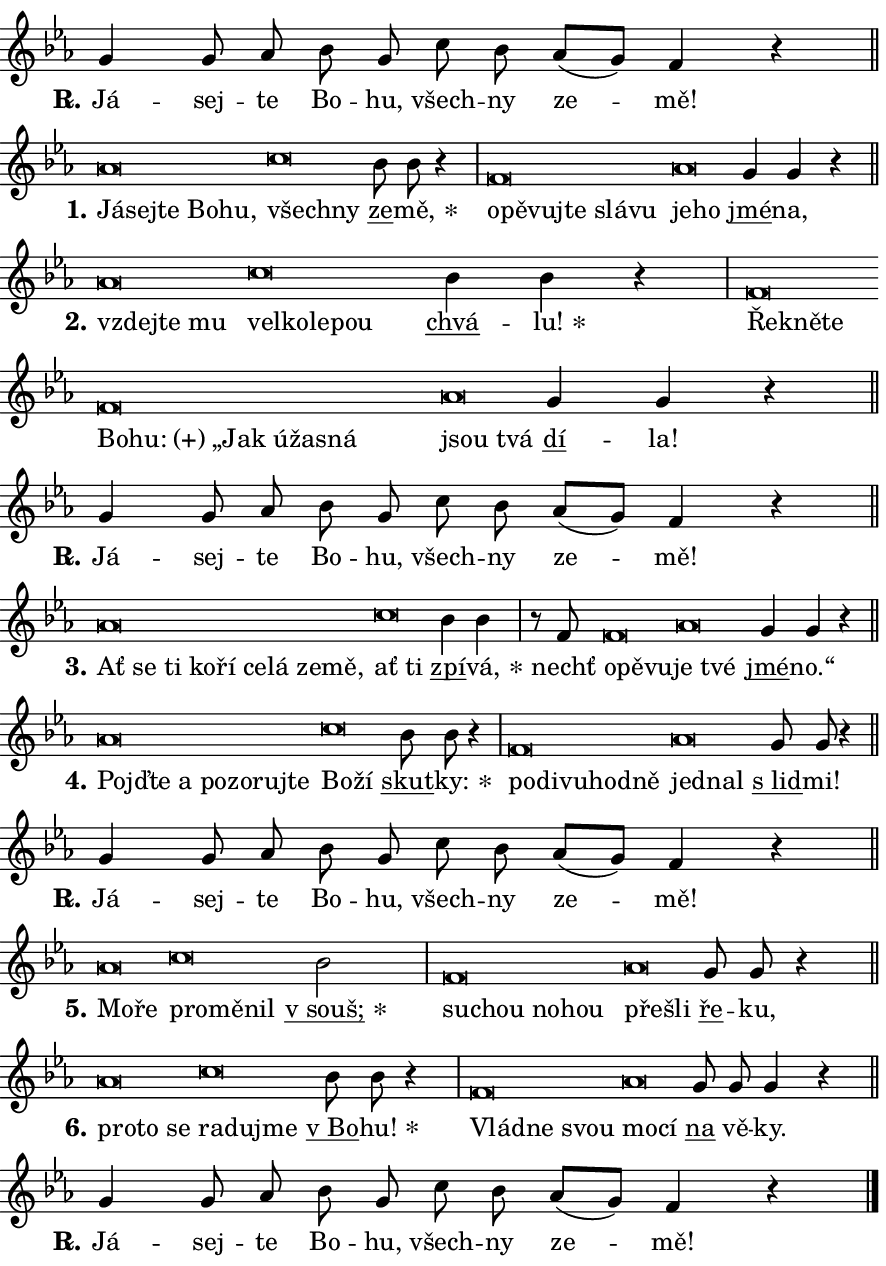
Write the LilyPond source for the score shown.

\version "2.24.0"
\header { tagline = "" }
\paper {
  indent = 0\cm
  top-margin = 0\cm
  right-margin = 0.13\cm % to fit lyric hyphens
  bottom-margin = 0\cm
  left-margin = 0\cm
  paper-width = 15\cm
  page-breaking = #ly:one-page-breaking
  system-system-spacing.basic-distance = #11
  score-system-spacing.basic-distance = #11
  ragged-last = ##f
}


%% Author: Thomas Morley
%% https://lists.gnu.org/archive/html/lilypond-user/2020-05/msg00002.html
#(define (line-position grob)
"Returns position of @var[grob} in current system:
   @code{'start}, if at first time-step
   @code{'end}, if at last time-step
   @code{'middle} otherwise
"
  (let* ((col (ly:item-get-column grob))
         (ln (ly:grob-object col 'left-neighbor))
         (rn (ly:grob-object col 'right-neighbor))
         (col-to-check-left (if (ly:grob? ln) ln col))
         (col-to-check-right (if (ly:grob? rn) rn col))
         (break-dir-left
           (and
             (ly:grob-property col-to-check-left 'non-musical #f)
             (ly:item-break-dir col-to-check-left)))
         (break-dir-right
           (and
             (ly:grob-property col-to-check-right 'non-musical #f)
             (ly:item-break-dir col-to-check-right))))
        (cond ((eqv? 1 break-dir-left) 'start)
              ((eqv? -1 break-dir-right) 'end)
              (else 'middle))))

#(define (tranparent-at-line-position vctor)
  (lambda (grob)
  "Relying on @code{line-position} select the relevant enry from @var{vctor}.
Used to determine transparency,"
    (case (line-position grob)
      ((end) (not (vector-ref vctor 0)))
      ((middle) (not (vector-ref vctor 1)))
      ((start) (not (vector-ref vctor 2))))))

noteHeadBreakVisibility =
#(define-music-function (break-visibility)(vector?)
"Makes @code{NoteHead}s transparent relying on @var{break-visibility}"
#{
  \override NoteHead.transparent =
    #(tranparent-at-line-position break-visibility)
#})

#(define delete-ledgers-for-transparent-note-heads
  (lambda (grob)
    "Reads whether a @code{NoteHead} is transparent.
If so this @code{NoteHead} is removed from @code{'note-heads} from
@var{grob}, which is supposed to be @code{LedgerLineSpanner}.
As a result ledgers are not printed for this @code{NoteHead}"
    (let* ((nhds-array (ly:grob-object grob 'note-heads))
           (nhds-list
             (if (ly:grob-array? nhds-array)
                 (ly:grob-array->list nhds-array)
                 '()))
           ;; Relies on the transparent-property being done before
           ;; Staff.LedgerLineSpanner.after-line-breaking is executed.
           ;; This is fragile ...
           (to-keep
             (remove
               (lambda (nhd)
                 (ly:grob-property nhd 'transparent #f))
               nhds-list)))
      ;; TODO find a better method to iterate over grob-arrays, similiar
      ;; to filter/remove etc for lists
      ;; For now rebuilt from scratch
      (set! (ly:grob-object grob 'note-heads)  '())
      (for-each
        (lambda (nhd)
          (ly:pointer-group-interface::add-grob grob 'note-heads nhd))
        to-keep))))

squashNotes = {
  \override NoteHead.X-extent = #'(-0.2 . 0.2)
  \override NoteHead.Y-extent = #'(-0.75 . 0)
  \override NoteHead.stencil =
    #(lambda (grob)
       (let ((pos (ly:grob-property grob 'staff-position)))
         (begin
           (if (< pos -7) (display "ERROR: Lower brevis then expected\n") (display ""))
           (if (<= pos -6) ly:text-interface::print ly:note-head::print))))
}
unSquashNotes = {
  \revert NoteHead.X-extent
  \revert NoteHead.Y-extent
  \revert NoteHead.stencil
}

hideNotes = \noteHeadBreakVisibility #begin-of-line-visible
unHideNotes = \noteHeadBreakVisibility #all-visible

% work-around for resetting accidentals
% https://lilypond.org/doc/v2.23/Documentation/notation/displaying-rhythms#unmetered-music
cadenzaMeasure = {
  \cadenzaOff
  \partial 1024 s1024
  \cadenzaOn
}

#(define-markup-command (accent layout props text) (markup?)
  "Underline accented syllable"
  (interpret-markup layout props
    #{\markup \override #'(offset . 4.3) \underline { #text }#}))

responsum = \markup \concat {
  "R" \hspace #-1.05 \path #0.1 #'((moveto 0 0.07) (lineto 0.9 0.8)) \hspace #0.05 "."
}

spaceSize = #0.6828661417322834 % exact space size for TeX Gyre Schola

\layout {
  \context {
    \Staff
    \remove "Time_signature_engraver"
    \override LedgerLineSpanner.after-line-breaking = #delete-ledgers-for-transparent-note-heads
  }
  \context {
    \Lyrics {
      \override LyricSpace.minimum-distance = \spaceSize
      \override LyricText.font-name = #"TeX Gyre Schola"
      \override LyricText.font-size = 1
      \override StanzaNumber.font-name = #"TeX Gyre Schola Bold"
      \override StanzaNumber.font-size = 1
    }
  }
  \context {
    \Score 
    \override NoteHead.text =
      #(lambda (grob) 
        (let ((pos (ly:grob-property grob 'staff-position)))
          #{\markup {
            \combine
              \halign #-0.55 \raise #(if (= pos -6) 0 0.5) \override #'(thickness . 2) \draw-line #'(3.2 . 0)
              \musicglyph "noteheads.sM1"
          }#}))
  }
}

% magnetic-lyrics.ily
%
%   written by
%     Jean Abou Samra <jean@abou-samra.fr>
%     Werner Lemberg <wl@gnu.org>
%
%   adapted by
%     Jiri Hon <jiri.hon@gmail.com>
%
% Version 2022-Apr-15

% https://www.mail-archive.com/lilypond-user@gnu.org/msg149350.html

#(define (Left_hyphen_pointer_engraver context)
   "Collect syllable-hyphen-syllable occurrences in lyrics and store
them in properties.  This engraver only looks to the left.  For
example, if the lyrics input is @code{foo -- bar}, it does the
following.

@itemize @bullet
@item
Set the @code{text} property of the @code{LyricHyphen} grob between
@q{foo} and @q{bar} to @code{foo}.

@item
Set the @code{left-hyphen} property of the @code{LyricText} grob with
text @q{foo} to the @code{LyricHyphen} grob between @q{foo} and
@q{bar}.
@end itemize

Use this auxiliary engraver in combination with the
@code{lyric-@/text::@/apply-@/magnetic-@/offset!} hook."
   (let ((hyphen #f)
         (text #f))
     (make-engraver
      (acknowledgers
       ((lyric-syllable-interface engraver grob source-engraver)
        (set! text grob)))
      (end-acknowledgers
       ((lyric-hyphen-interface engraver grob source-engraver)
        ;(when (not (grob::has-interface grob 'lyric-space-interface))
          (set! hyphen grob)));)
      ((stop-translation-timestep engraver)
       (when (and text hyphen)
         (ly:grob-set-object! text 'left-hyphen hyphen))
       (set! text #f)
       (set! hyphen #f)))))

#(define (lyric-text::apply-magnetic-offset! grob)
   "If the space between two syllables is less than the value in
property @code{LyricText@/.details@/.squash-threshold}, move the right
syllable to the left so that it gets concatenated with the left
syllable.

Use this function as a hook for
@code{LyricText@/.after-@/line-@/breaking} if the
@code{Left_@/hyphen_@/pointer_@/engraver} is active."
   (let ((hyphen (ly:grob-object grob 'left-hyphen #f)))
     (when hyphen
       (let ((left-text (ly:spanner-bound hyphen LEFT)))
         (when (grob::has-interface left-text 'lyric-syllable-interface)
           (let* ((common (ly:grob-common-refpoint grob left-text X))
                  (this-x-ext (ly:grob-extent grob common X))
                  (left-x-ext
                   (begin
                     ;; Trigger magnetism for left-text.
                     (ly:grob-property left-text 'after-line-breaking)
                     (ly:grob-extent left-text common X)))
                  ;; `delta` is the gap width between two syllables.
                  (delta (- (interval-start this-x-ext)
                            (interval-end left-x-ext)))
                  (details (ly:grob-property grob 'details))
                  (threshold (assoc-get 'squash-threshold details 0.2)))
             (when (< delta threshold)
               (let* (;; We have to manipulate the input text so that
                      ;; ligatures crossing syllable boundaries are not
                      ;; disabled.  For languages based on the Latin
                      ;; script this is essentially a beautification.
                      ;; However, for non-Western scripts it can be a
                      ;; necessity.
                      (lt (ly:grob-property left-text 'text))
                      (rt (ly:grob-property grob 'text))
                      (is-space (grob::has-interface hyphen 'lyric-space-interface))
                      (space (if is-space " " ""))
                      (extra-delta (if is-space spaceSize 0))
                      ;; Append new syllable.
                      (ltrt-space (if (and (string? lt) (string? rt))
                                (string-append lt space rt)
                                (make-concat-markup (list lt space rt))))
                      ;; Right-align `ltrt` to the right side.
                      (ltrt-space-markup (grob-interpret-markup
                               grob
                               (make-translate-markup
                                (cons (interval-length this-x-ext) 0)
                                (make-right-align-markup ltrt-space)))))
                 (begin
                   ;; Don't print `left-text`.
                   (ly:grob-set-property! left-text 'stencil #f)
                   ;; Set text and stencil (which holds all collected
                   ;; syllables so far) and shift it to the left.
                   (ly:grob-set-property! grob 'text ltrt-space)
                   (ly:grob-set-property! grob 'stencil ltrt-space-markup)
                   (ly:grob-translate-axis! grob (- (- delta extra-delta)) X))))))))))


#(define (lyric-hyphen::displace-bounds-first grob)
   ;; Make very sure this callback isn't triggered too early.
   (let ((left (ly:spanner-bound grob LEFT))
         (right (ly:spanner-bound grob RIGHT)))
     (ly:grob-property left 'after-line-breaking)
     (ly:grob-property right 'after-line-breaking)
     (ly:lyric-hyphen::print grob)))

squashThreshold = #0.4

\layout {
  \context {
    \Lyrics
    \consists #Left_hyphen_pointer_engraver
    \override LyricText.after-line-breaking =
      #lyric-text::apply-magnetic-offset!
    \override LyricHyphen.stencil = #lyric-hyphen::displace-bounds-first
    \override LyricText.details.squash-threshold = \squashThreshold
    \override LyricHyphen.minimum-distance = 0
    \override LyricHyphen.minimum-length = \squashThreshold
  }
}

squashText = \override LyricText.details.squash-threshold = 9999
unSquashText = \override LyricText.details.squash-threshold = \squashThreshold

leftText = \override LyricText.self-alignment-X = #LEFT
unLeftText = \revert LyricText.self-alignment-X

starOffset = #(lambda (grob) 
                (let ((x_offset (ly:self-alignment-interface::aligned-on-x-parent grob)))
                  (if (= x_offset 0) 0 (+ x_offset 1.2))))

star = #(define-music-function (syllable)(string?)
"Append star separator at the end of a syllable"
#{
  \once \override LyricText.X-offset = #starOffset
  \lyricmode { \markup {
    #syllable
    \override #'((font-name . "TeX Gyre Schola Bold")) \hspace #0.2 \lower #0.65 \larger "*"
  } }
#})

starAccent = #(define-music-function (syllable)(string?)
"Append star separator at the end of a syllable and make accent"
#{
  \once \override LyricText.X-offset = #starOffset
  \lyricmode { \markup {
    \accent #syllable
    \override #'((font-name . "TeX Gyre Schola Bold")) \hspace #0.2 \lower #0.65 \larger "*"
  } }
#})

breath = #(define-music-function (syllable)(string?)
"Append breathing indicator at the end of a syllable"
#{
  \lyricmode { \markup { #syllable "+" } }
#})

optionalBreath = #(define-music-function (syllable)(string?)
"Append optional breathing indicator at the end of a syllable"
#{
  \lyricmode { \markup { #syllable "(+)" } }
#})


\score {
    <<
        \new Voice = "melody" { \cadenzaOn \key es \major \relative { g'4 g8 as bes g \bar "" c bes \bar "" as[( g)] f4 r \cadenzaMeasure \bar "||" \break } }
        \new Lyrics \lyricsto "melody" { \lyricmode { \set stanza = \responsum
Já -- sej -- te Bo -- hu, všech -- ny ze -- mě! } }
    >>
    \layout {}
}

\score {
    <<
        \new Voice = "melody" { \cadenzaOn \key es \major \relative { \squashNotes as'\breve*1/16 \hideNotes \breve*1/16 \bar "" \breve*1/16 \bar "" \breve*1/16 \breve*1/16 \bar "" \unHideNotes \unSquashNotes \squashNotes c\breve*1/16 \hideNotes \breve*1/16 \bar "" \unHideNotes \unSquashNotes \bar "" bes8 bes r4 \cadenzaMeasure \bar "|" \squashNotes f\breve*1/16 \hideNotes \breve*1/16 \bar "" \breve*1/16 \bar "" \breve*1/16 \bar "" \breve*1/16 \breve*1/16 \bar "" \unHideNotes \unSquashNotes \squashNotes as\breve*1/16 \hideNotes \breve*1/16 \bar "" \unHideNotes \unSquashNotes \bar "" g4 g r \cadenzaMeasure \bar "||" \break } }
        \new Lyrics \lyricsto "melody" { \lyricmode { \set stanza = "1."
\leftText Já -- \squashText sej -- te Bo -- hu, \unSquashText všech -- \squashText ny \unLeftText \unSquashText \markup \accent ze -- \star mě, \leftText o -- \squashText pě -- vuj -- te slá -- vu \unSquashText je -- \squashText ho \unLeftText \unSquashText \markup \accent jmé -- na, } }
    >>
    \layout {}
}

\score {
    <<
        \new Voice = "melody" { \cadenzaOn \key es \major \relative { \squashNotes as'\breve*1/16 \hideNotes \breve*1/16 \breve*1/16 \bar "" \unHideNotes \unSquashNotes \squashNotes c\breve*1/16 \hideNotes \breve*1/16 \bar "" \breve*1/16 \breve*1/16 \bar "" \unHideNotes \unSquashNotes \bar "" bes4 bes r \cadenzaMeasure \bar "|" \squashNotes f\breve*1/16 \hideNotes \breve*1/16 \bar "" \breve*1/16 \bar "" \breve*1/16 \bar "" \breve*1/16 \bar "" \breve*1/16 \bar "" \breve*1/16 \bar "" \breve*1/16 \breve*1/16 \bar "" \unHideNotes \unSquashNotes \squashNotes as\breve*1/16 \hideNotes \breve*1/16 \bar "" \unHideNotes \unSquashNotes \bar "" g4 g r \cadenzaMeasure \bar "||" \break } }
        \new Lyrics \lyricsto "melody" { \lyricmode { \set stanza = "2."
\leftText vzdej -- \squashText te mu \unSquashText vel -- \squashText ko -- le -- pou \unLeftText \unSquashText \markup \accent chvá -- \star lu! \leftText Ře -- \squashText kně -- te Bo -- \optionalBreath hu: „Jak ú -- ža -- sná \unSquashText jsou \squashText tvá \unLeftText \unSquashText \markup \accent dí -- la! } }
    >>
    \layout {}
}

\score {
    <<
        \new Voice = "melody" { \cadenzaOn \key es \major \relative { g'4 g8 as bes g \bar "" c bes \bar "" as[( g)] f4 r \cadenzaMeasure \bar "||" \break } }
        \new Lyrics \lyricsto "melody" { \lyricmode { \set stanza = \responsum
Já -- sej -- te Bo -- hu, všech -- ny ze -- mě! } }
    >>
    \layout {}
}

\score {
    <<
        \new Voice = "melody" { \cadenzaOn \key es \major \relative { \squashNotes as'\breve*1/16 \hideNotes \breve*1/16 \bar "" \breve*1/16 \bar "" \breve*1/16 \bar "" \breve*1/16 \bar "" \breve*1/16 \bar "" \breve*1/16 \bar "" \breve*1/16 \breve*1/16 \bar "" \unHideNotes \unSquashNotes \squashNotes c\breve*1/16 \hideNotes \breve*1/16 \bar "" \unHideNotes \unSquashNotes \bar "" bes4 bes4 \cadenzaMeasure \bar "|" r8 f8 \squashNotes f\breve*1/16 \hideNotes \breve*1/16 \breve*1/16 \bar "" \unHideNotes \unSquashNotes \squashNotes as\breve*1/16 \hideNotes \breve*1/16 \bar "" \unHideNotes \unSquashNotes \bar "" g4 g r \cadenzaMeasure \bar "||" \break } }
        \new Lyrics \lyricsto "melody" { \lyricmode { \set stanza = "3."
\leftText Ať \squashText se ti ko -- ří ce -- lá ze -- mě, \unSquashText ať \squashText ti \unLeftText \unSquashText \markup \accent zpí -- \star vá, nechť \leftText o -- \squashText pě -- vu -- \unSquashText je \squashText tvé \unLeftText \unSquashText \markup \accent jmé -- no.“ } }
    >>
    \layout {}
}

\score {
    <<
        \new Voice = "melody" { \cadenzaOn \key es \major \relative { \squashNotes as'\breve*1/16 \hideNotes \breve*1/16 \bar "" \breve*1/16 \bar "" \breve*1/16 \bar "" \breve*1/16 \bar "" \breve*1/16 \breve*1/16 \bar "" \unHideNotes \unSquashNotes \squashNotes c\breve*1/16 \hideNotes \breve*1/16 \bar "" \unHideNotes \unSquashNotes \bar "" bes8 bes r4 \cadenzaMeasure \bar "|" \squashNotes f\breve*1/16 \hideNotes \breve*1/16 \bar "" \breve*1/16 \bar "" \breve*1/16 \breve*1/16 \bar "" \unHideNotes \unSquashNotes \squashNotes as\breve*1/16 \hideNotes \breve*1/16 \bar "" \unHideNotes \unSquashNotes \bar "" g8 g r4 \cadenzaMeasure \bar "||" \break } }
        \new Lyrics \lyricsto "melody" { \lyricmode { \set stanza = "4."
\leftText Pojď -- \squashText te a po -- zo -- ruj -- te \unSquashText Bo -- \squashText ží \unLeftText \unSquashText \markup \accent skut -- \star ky: \leftText po -- \squashText di -- vu -- hod -- ně \unSquashText jed -- \squashText nal \unLeftText \unSquashText \markup \accent "s lid" -- mi! } }
    >>
    \layout {}
}

\score {
    <<
        \new Voice = "melody" { \cadenzaOn \key es \major \relative { g'4 g8 as bes g \bar "" c bes \bar "" as[( g)] f4 r \cadenzaMeasure \bar "||" \break } }
        \new Lyrics \lyricsto "melody" { \lyricmode { \set stanza = \responsum
Já -- sej -- te Bo -- hu, všech -- ny ze -- mě! } }
    >>
    \layout {}
}

\score {
    <<
        \new Voice = "melody" { \cadenzaOn \key es \major \relative { \squashNotes as'\breve*1/16 \hideNotes \breve*1/16 \bar "" \unHideNotes \unSquashNotes \squashNotes c\breve*1/16 \hideNotes \breve*1/16 \breve*1/16 \bar "" \unHideNotes \unSquashNotes \bar "" bes2 \cadenzaMeasure \bar "|" \squashNotes f\breve*1/16 \hideNotes \breve*1/16 \bar "" \breve*1/16 \breve*1/16 \bar "" \unHideNotes \unSquashNotes \squashNotes as\breve*1/16 \hideNotes \breve*1/16 \bar "" \unHideNotes \unSquashNotes \bar "" g8 g r4 \cadenzaMeasure \bar "||" \break } }
        \new Lyrics \lyricsto "melody" { \lyricmode { \set stanza = "5."
\leftText Mo -- \squashText ře \unSquashText pro -- \squashText mě -- nil \unLeftText \unSquashText \starAccent "v souš;" \leftText su -- \squashText chou no -- hou \unSquashText pře -- \squashText šli \unLeftText \unSquashText \markup \accent ře -- ku, } }
    >>
    \layout {}
}

\score {
    <<
        \new Voice = "melody" { \cadenzaOn \key es \major \relative { \squashNotes as'\breve*1/16 \hideNotes \breve*1/16 \breve*1/16 \bar "" \unHideNotes \unSquashNotes \squashNotes c\breve*1/16 \hideNotes \breve*1/16 \breve*1/16 \bar "" \unHideNotes \unSquashNotes \bar "" bes8 bes r4 \cadenzaMeasure \bar "|" \squashNotes f\breve*1/16 \hideNotes \breve*1/16 \breve*1/16 \bar "" \unHideNotes \unSquashNotes \squashNotes as\breve*1/16 \hideNotes \breve*1/16 \bar "" \unHideNotes \unSquashNotes \bar "" g8 g g4 r \cadenzaMeasure \bar "||" \break } }
        \new Lyrics \lyricsto "melody" { \lyricmode { \set stanza = "6."
\leftText pro -- \squashText to se \unSquashText ra -- \squashText du -- jme \unLeftText \unSquashText \markup \accent "v Bo" -- \star hu! \leftText Vlád -- \squashText ne svou \unSquashText mo -- \squashText cí \unLeftText \unSquashText \markup \accent na vě -- ky. } }
    >>
    \layout {}
}

\score {
    <<
        \new Voice = "melody" { \cadenzaOn \key es \major \relative { g'4 g8 as bes g \bar "" c bes \bar "" as[( g)] f4 r \cadenzaMeasure \bar "||" \break } \bar "|." }
        \new Lyrics \lyricsto "melody" { \lyricmode { \set stanza = \responsum
Já -- sej -- te Bo -- hu, všech -- ny ze -- mě! } }
    >>
    \layout {}
}
